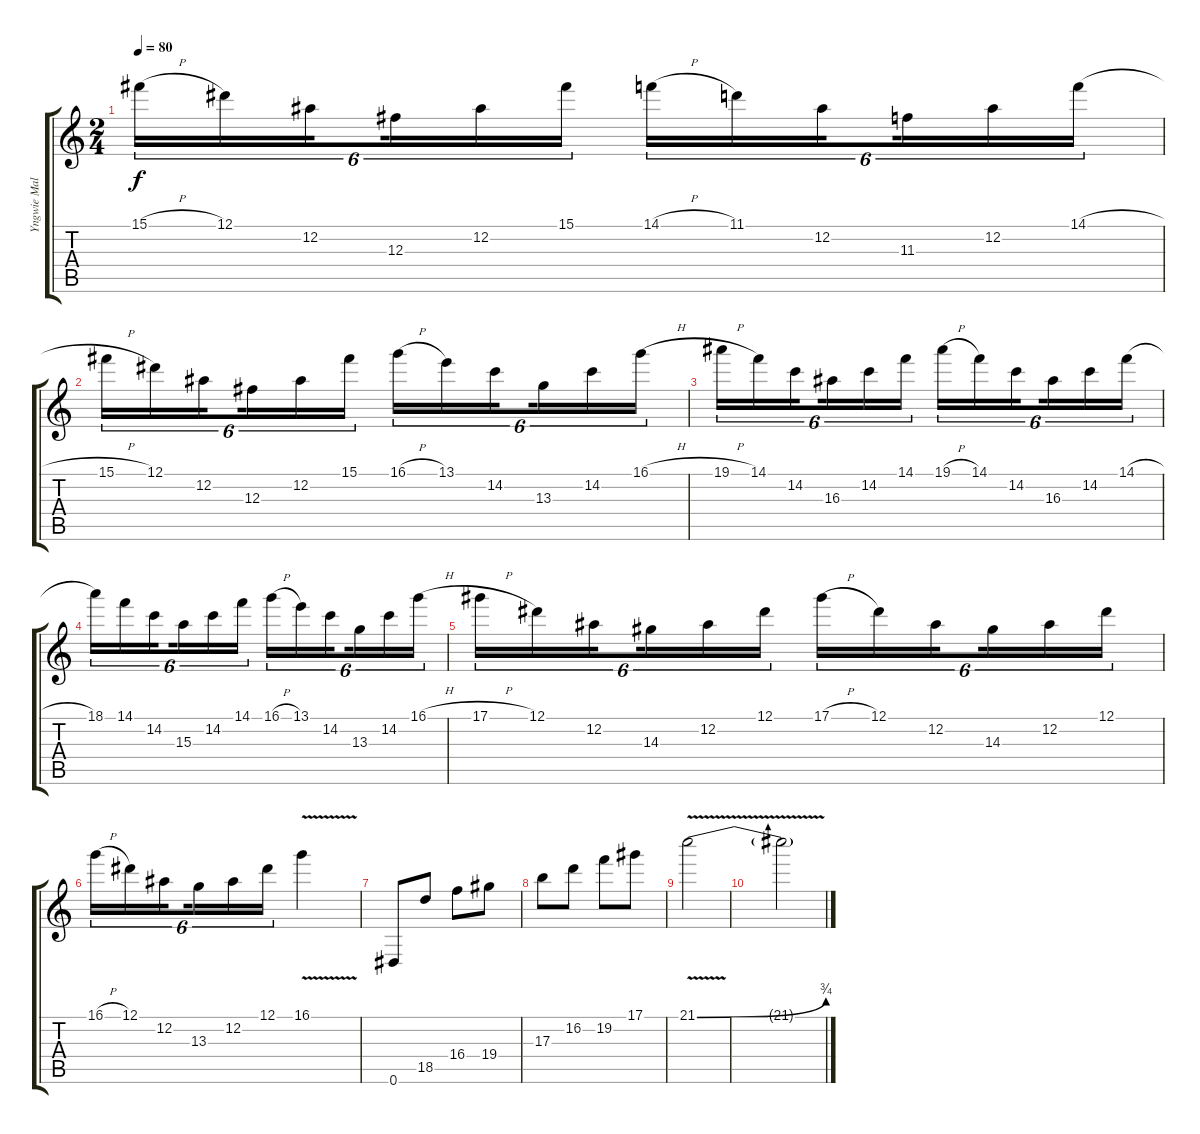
\track ("Yngwie Malmsteen" "Yngwie Mal") {instrument overdrivenguitar}
\staff {score tabs}
\tuning (Eb4 Bb3 Gb3 Db3 Ab2 Eb2) {hide}
\ts (2 4)
\tempo 80
\clef g2
\ks c
15.1{h}.16{tu (6 4) dy f} 12.1.16{tu (6 4)} 12.2.16{tu (6 4) beam splitsecondary} 12.3.16{tu (6 4)} 12.2.16{tu (6 4)} 15.1.16{tu (6 4)} 14.1{h}.16{tu (6 4)} 11.1.16{tu (6 4)} 12.2.16{tu (6 4) beam splitsecondary} 11.3.16{tu (6 4)} 12.2.16{tu (6 4)} 14.1{h}.16{tu (6 4)} |
15.1{h}.16{tu (6 4)} 12.1.16{tu (6 4)} 12.2.16{tu (6 4) beam splitsecondary} 12.3.16{tu (6 4)} 12.2.16{tu (6 4)} 15.1.16{tu (6 4)} 16.1{h}.16{tu (6 4)} 13.1.16{tu (6 4)} 14.2.16{tu (6 4) beam splitsecondary} 13.3.16{tu (6 4)} 14.2.16{tu (6 4)} 16.1{h}.16{tu (6 4)} |
19.1{h}.16{tu (6 4)} 14.1.16{tu (6 4)} 14.2.16{tu (6 4) beam splitsecondary} 16.3.16{tu (6 4)} 14.2.16{tu (6 4)} 14.1.16{tu (6 4)} 19.1{h}.16{tu (6 4)} 14.1.16{tu (6 4)} 14.2.16{tu (6 4) beam splitsecondary} 16.3.16{tu (6 4)} 14.2.16{tu (6 4)} 14.1{h}.16{tu (6 4)} |
18.1.16{tu (6 4)} 14.1.16{tu (6 4)} 14.2.16{tu (6 4) beam splitsecondary} 15.3.16{tu (6 4)} 14.2.16{tu (6 4)} 14.1.16{tu (6 4)} 16.1{h}.16{tu (6 4)} 13.1.16{tu (6 4)} 14.2.16{tu (6 4) beam splitsecondary} 13.3.16{tu (6 4)} 14.2.16{tu (6 4)} 16.1{h}.16{tu (6 4)} |
17.1{h}.16{tu (6 4)} 12.1.16{tu (6 4)} 12.2.16{tu (6 4) beam splitsecondary} 14.3.16{tu (6 4)} 12.2.16{tu (6 4)} 12.1.16{tu (6 4)} 17.1{h}.16{tu (6 4)} 12.1.16{tu (6 4)} 12.2.16{tu (6 4) beam splitsecondary} 14.3.16{tu (6 4)} 12.2.16{tu (6 4)} 12.1.16{tu (6 4)} |
16.1{h}.16{tu (6 4)} 12.1.16{tu (6 4)} 12.2.16{tu (6 4) beam splitsecondary} 13.3.16{tu (6 4)} 12.2.16{tu (6 4)} 12.1.16{tu (6 4)} 16.1{v}.4 |
0.6.8 18.5.8 16.4.8 19.4.8 |
17.3.8 16.2.8 19.2.8 17.1.8 |
21.1{be (bend 0 0 60 3) v}.2 |
21.1{t}.2
